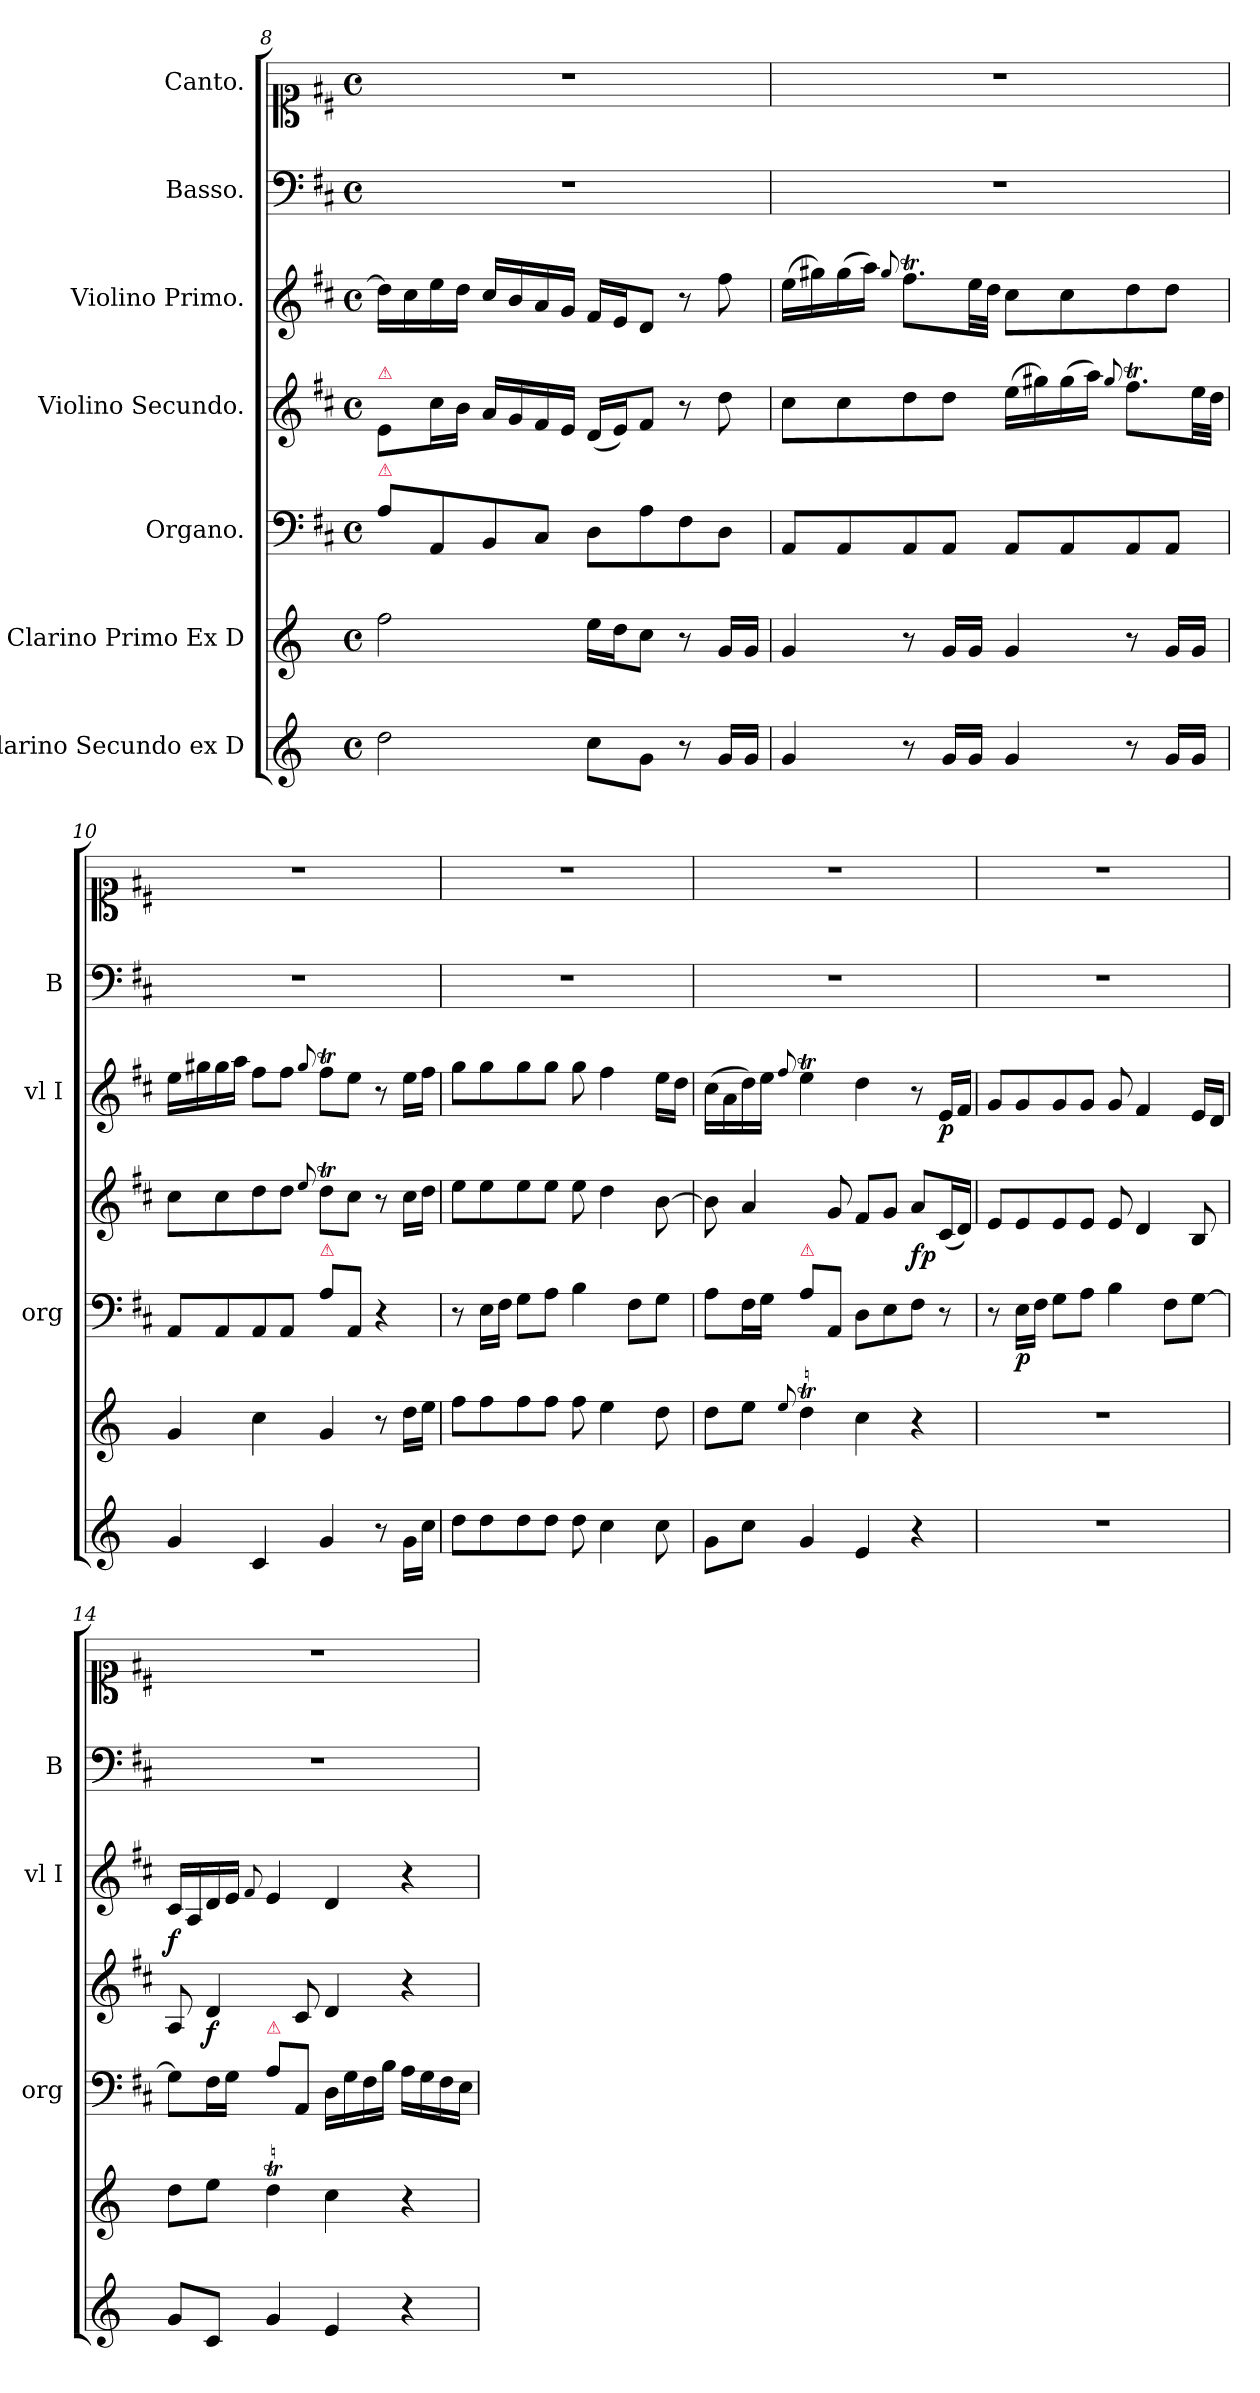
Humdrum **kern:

**kern	**kern	**kern	**dynam	**kern	**dynam	**kern	**dynam	**kern	**kern
*part7	*part6	*part5	*part5	*part4	*part4	*part3	*part3	*part2	*part1
*staff7	*staff6	*staff5	*staff5	*staff4	*staff4	*staff3	*staff3	*staff2	*staff1
*I"Clarino Secundo ex D	*I"Clarino Primo Ex D	*I"Organo.	*	*I"Violino Secundo.	*	*I"Violino Primo.	*	*I"Basso.	*I"Canto.
*	*	*I'org	*	*	*	*I'vl I	*	*I'B	*
*clefG2	*clefG2	*clefF4	*	*clefG2	*	*clefG2	*	*clefF4	*clefC1
*ITrd-1c-2	*ITrd-1c-2	*	*	*	*	*	*	*	*
*k[f#c#]	*k[f#c#]	*k[f#c#]	*	*k[f#c#]	*	*k[f#c#]	*	*k[f#c#]	*k[f#c#]
*M4/4	*M4/4	*M4/4	*	*M4/4	*	*M4/4	*	*M4/4	*M4/4
*met(c)	*met(c)	*met(c)	*	*met(c)	*	*met(c)	*	*met(c)	*met(c)
=8	=8	=8	=8	=8	=8	=8	=8	=8	=8
!	!	!	!	!LO:TX:a:color=crimson:t=⚠	!	!	!	!	!
!	!	!LO:TX:a:color=crimson:t=⚠	!	!	!	!	!	!	!
2ee\	2gg\	8A\L	.	8e/L	.	16dd\LL]	.	1r	1r
.	.	.	.	.	.	16cc#\	.	.	.
.	.	8AA/	.	16cc#\L	.	16ee\	.	.	.
.	.	.	.	16b\JJ	.	16dd\JJ	.	.	.
.	.	8BB/	.	16a/LL	.	16cc#/LL	.	.	.
.	.	.	.	16g/	.	16b/	.	.	.
.	.	8C#/J	.	16f#/	.	16a/	.	.	.
.	.	.	.	16e/JJ	.	16g/JJ	.	.	.
8dd\L	16ff#\LL	8D\L	.	(16d/LL	.	16f#/LL	.	.	.
.	16ee\J	.	.	16e/J)	.	16e/J	.	.	.
8a\J	8dd\J	8A\	.	8f#/J	.	8d/J	.	.	.
8r	8r	8F#\	.	8r	.	8r	.	.	.
16a/LL	16a/LL	8D\J	.	8dd\	.	8ff#\	.	.	.
16a/JJ	16a/JJ	.	.	.	.	.	.	.	.
=9	=9	=9	=9	=9	=9	=9	=9	=9	=9
4a/	4a/	8AA/L	.	8cc#\L	.	(16ee\LL	.	1r	1r
.	.	.	.	.	.	16gg#X\)	.	.	.
.	.	8AA/	.	8cc#\	.	(16gg#\	.	.	.
.	.	.	.	.	.	16aa\JJ)	.	.	.
.	.	.	.	.	.	8qqgg#/	.	.	.
8r	8r	8AA/	.	8dd\	.	8.ff#T\L	.	.	.
16a/LL	16a/LL	8AA/J	.	8dd\J	.	.	.	.	.
16a/JJ	16a/JJ	.	.	.	.	32ee\LL	.	.	.
.	.	.	.	.	.	32dd\JJJ	.	.	.
4a/	4a/	8AA/L	.	(16ee\LL	.	8cc#\L	.	.	.
.	.	.	.	16gg#X\)	.	.	.	.	.
.	.	8AA/	.	(16gg#\	.	8cc#\	.	.	.
.	.	.	.	16aa\JJ)	.	.	.	.	.
.	.	.	.	8qqgg#/	.	.	.	.	.
8r	8r	8AA/	.	8.ff#T\L	.	8dd\	.	.	.
16a/LL	16a/LL	8AA/J	.	.	.	8dd\J	.	.	.
16a/JJ	16a/JJ	.	.	32ee\LL	.	.	.	.	.
.	.	.	.	32dd\JJJ	.	.	.	.	.
=10	=10	=10	=10	=10	=10	=10	=10	=10	=10
4a/	4a/	8AA/L	.	8cc#\L	.	16ee\LL	.	1r	1r
.	.	.	.	.	.	16gg#X\	.	.	.
.	.	8AA/	.	8cc#\	.	16gg#\	.	.	.
.	.	.	.	.	.	16aa\JJ	.	.	.
4d/	4dd\	8AA/	.	8dd\	.	8ff#\L	.	.	.
.	.	8AA/J	.	8dd\J	.	8ff#\J	.	.	.
.	.	.	.	8qqee/	.	8qqgg#/	.	.	.
!	!	!LO:TX:a:color=crimson:t=⚠	!	!	!	!	!	!	!
4a/	4a/	8A\L	.	8ddT\L	.	8ff#T\L	.	.	.
.	.	8AA/J	.	8cc#\J	.	8ee\J	.	.	.
8r	8r	4r	.	8r	.	8r	.	.	.
16a\LL	16ee\LL	.	.	16cc#\LL	.	16ee\LL	.	.	.
16dd\JJ	16ff#\JJ	.	.	16dd\JJ	.	16ff#\JJ	.	.	.
=11	=11	=11	=11	=11	=11	=11	=11	=11	=11
8ee\L	8gg\L	8r	.	8ee\L	.	8gg\L	.	1r	1r
8ee\	8gg\	16E\LL	.	8ee\	.	8gg\	.	.	.
.	.	16F#\JJ	.	.	.	.	.	.	.
8ee\	8gg\	8G\L	.	8ee\	.	8gg\	.	.	.
8ee\J	8gg\J	8A\J	.	8ee\J	.	8gg\J	.	.	.
8ee\	8gg\	4B\	.	8ee\	.	8gg\	.	.	.
4dd\	4ff#\	.	.	4dd\	.	4ff#\	.	.	.
.	.	8F#\L	.	.	.	.	.	.	.
8dd\	8ee\	8G\J	.	[8b\	.	16ee\LL	.	.	.
.	.	.	.	.	.	16dd\JJ	.	.	.
=12	=12	=12	=12	=12	=12	=12	=12	=12	=12
8a\L	8ee\L	8A\L	.	8b\]	.	(16cc#\LL	.	1r	1r
.	.	.	.	.	.	16a\	.	.	.
8dd\J	8ff#\J	16F#\L	.	4a/	.	16dd\)	.	.	.
.	.	16G\JJ	.	.	.	16ee\JJ	.	.	.
.	8qqff#/	.	.	.	.	8qqff#/	.	.	.
!	!	!LO:TX:a:color=crimson:t=⚠	!	!	!	!	!	!	!
4a/	4eet\	8A\L	.	.	.	4eeT\	.	.	.
.	.	8AA/J	.	8g/	.	.	.	.	.
4f#/	4dd\	8D\L	.	8f#/L	.	4dd\	.	.	.
.	.	8E\	.	8g/J	.	.	.	.	.
4r	4r	8F#\J	.	8a/L	fp	8r	.	.	.
.	.	8r	.	(16c#/L	.	16e/LL	p	.	.
.	.	.	.	16d/JJ)	.	16f#/JJ	.	.	.
=13	=13	=13	=13	=13	=13	=13	=13	=13	=13
1r	1r	8r	.	8e/L	.	8g/L	.	1r	1r
.	.	16E\LL	p	8e/	.	8g/	.	.	.
.	.	16F#\JJ	.	.	.	.	.	.	.
.	.	8G\L	.	8e/	.	8g/	.	.	.
.	.	8A\J	.	8e/J	.	8g/J	.	.	.
.	.	4B\	.	8e/	.	8g/	.	.	.
.	.	.	.	4d/	.	4f#/	.	.	.
.	.	8F#\L	.	.	.	.	.	.	.
.	.	[8G\J	.	8B/	.	16e/LL	.	.	.
.	.	.	.	.	.	16d/JJ	.	.	.
=14	=14	=14	=14	=14	=14	=14	=14	=14	=14
!	!	!	!LO:DY:b	!	!	!	!	!	!
8a/L	8ee\L	8G\L]	for	8A/	.	16c#/LL	f	1r	1r
.	.	.	.	.	.	16A/	.	.	.
8d/J	8ff#\J	16F#\L	.	4d/	f	16d/	.	.	.
.	.	16G\JJ	.	.	.	16e/JJ	.	.	.
.	.	.	.	.	.	8qqf#/	.	.	.
!	!	!LO:TX:a:color=crimson:t=⚠	!	!	!	!	!	!	!
4a/	4eet\	8A\L	.	.	.	4e/	.	.	.
.	.	8AA/J	.	8c#/	.	.	.	.	.
4f#/	4dd\	16D\LL	.	4d/	.	4d/	.	.	.
.	.	16G\	.	.	.	.	.	.	.
.	.	16F#\	.	.	.	.	.	.	.
.	.	16B\JJ	.	.	.	.	.	.	.
4r	4r	16A\LL	.	4r	.	4r	.	.	.
.	.	16G\	.	.	.	.	.	.	.
.	.	16F#\	.	.	.	.	.	.	.
.	.	16E\JJ	.	.	.	.	.	.	.
=	=	=	=	=	=	=	=	=	=
*-	*-	*-	*-	*-	*-	*-	*-	*-	*-
